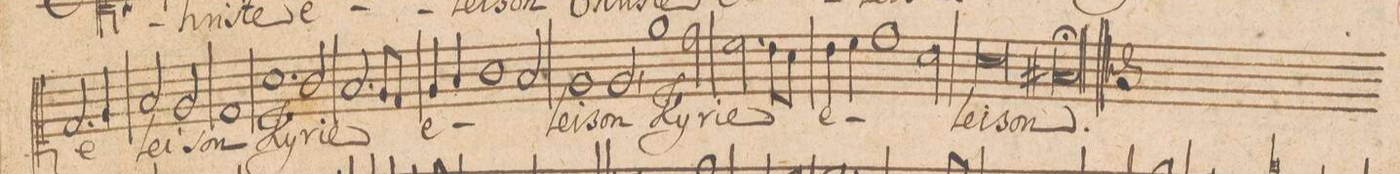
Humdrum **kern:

**kern	**text
*I"CANTVS.	*
*clefC1	*
*k[]	*
*met(C|)	*
*M2/1	*
2.d/	e-
4e/	.
2f/	-lei-
2e/	.
=22-	=22-
1d	-son
1.a	Ky-
=23-	=23-
2g/	-ri-
2.f/	-e
8e/L	.
8d/J	.
=24-	=24-
4e/	e-
4f/	.
1g	.
2f/	.
=25-	=25-
1e	-lei-
2e,/	-son
1ee\	Ky-
=26-	=26-
2dd\	-ri-
2.cc\	-e
8b\L	.
8a\J	.
=27-	=27-
4b\	e-
4cc\	.
1dd	.
2a\	.
=28-	=28-
0a	-lei-
=29-	=29-
0f#Xl;	-son.
==	==
*-	*-
